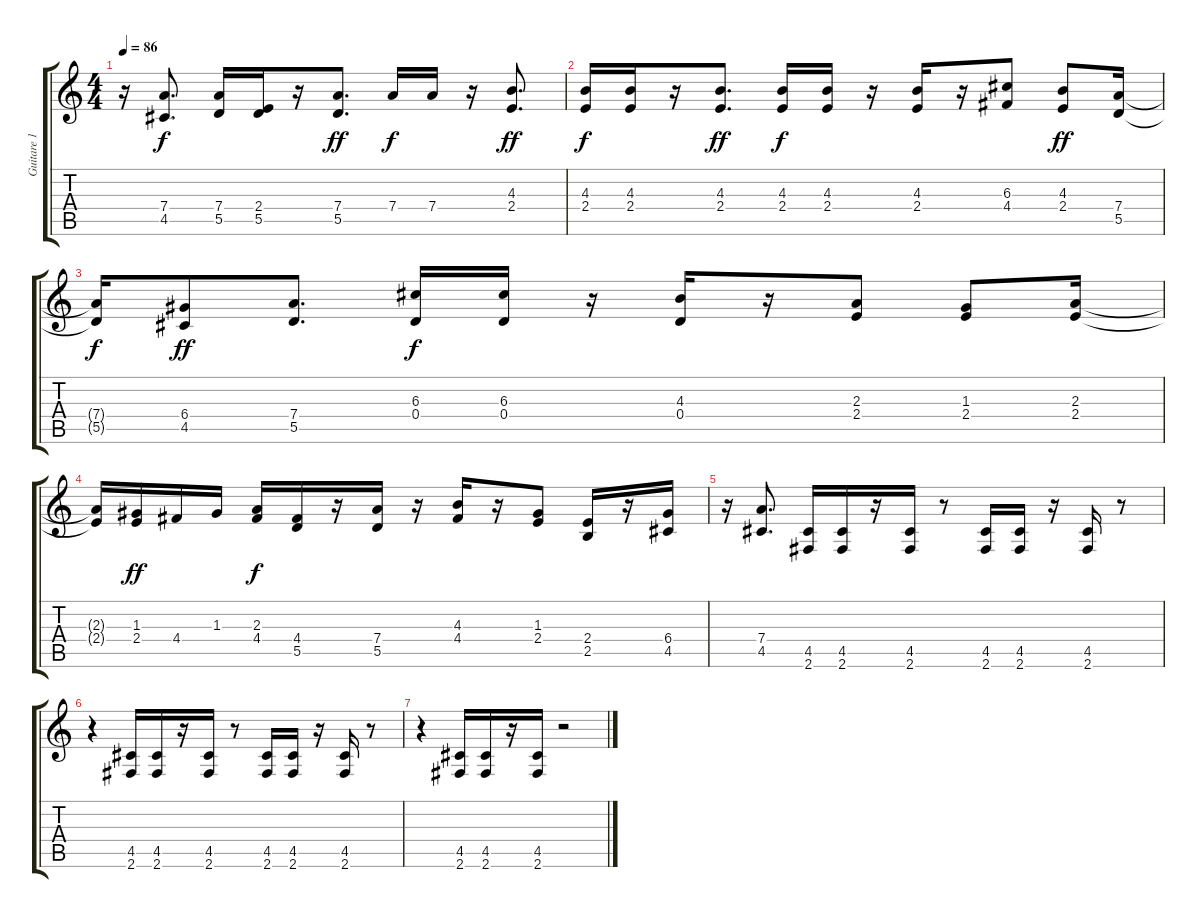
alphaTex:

\track ("Guitare 1" "Guitare 1") {instrument distortionguitar}
\staff {score tabs}
\tuning (E4 B3 G3 D3 A2 E2) {hide}
\ts (4 4)
\tempo 86
\clef g2
\ks c
r.16{dy f} (7.4 4.5).8{d} (7.4 5.5).16 (2.4 5.5).16 r.16 (7.4 5.5).8{d dy ff} 7.4.16{dy f} 7.4.16 r.16 (4.3 2.4).8{d dy ff} |
(4.3 2.4).16{dy f} (4.3 2.4).16 r.16 (4.3 2.4).8{d dy ff} (4.3 2.4).16{dy f} (4.3 2.4).16 r.16 (4.3 2.4).16 r.16 (6.3 4.4).8 (4.3 2.4).8{dy ff} (7.4 5.5).16 |
(7.4{t} 5.5{t}).16{dy f} (6.4 4.5).8{dy ff} (7.4 5.5).8{d} (6.3 0.4).16{dy f} (6.3 0.4).16 r.16 (4.3 0.4).16 r.16 (2.3 2.4).8 (1.3 2.4).8 (2.3 2.4).16 |
(2.3{t} 2.4{t}).16 (1.3 2.4).16{dy ff} 4.4.16 1.3.16 (2.3 4.4).16{dy f} (4.4 5.5).16 r.16 (7.4 5.5).16 r.16 (4.3 4.4).16 r.16 (1.3 2.4).8 (2.4 2.5).16 r.16 (6.4 4.5).16 |
r.16 (7.4 4.5).8{d} (4.5 2.6).16 (4.5 2.6).16 r.16 (4.5 2.6).16 r.8 (4.5 2.6).16 (4.5 2.6).16 r.16 (4.5 2.6).16 r.8 |
r.4 (4.5 2.6).16 (4.5 2.6).16 r.16 (4.5 2.6).16 r.8 (4.5 2.6).16 (4.5 2.6).16 r.16 (4.5 2.6).16 r.8 |
r.4 (4.5 2.6).16 (4.5 2.6).16 r.16 (4.5 2.6).16 r.2
